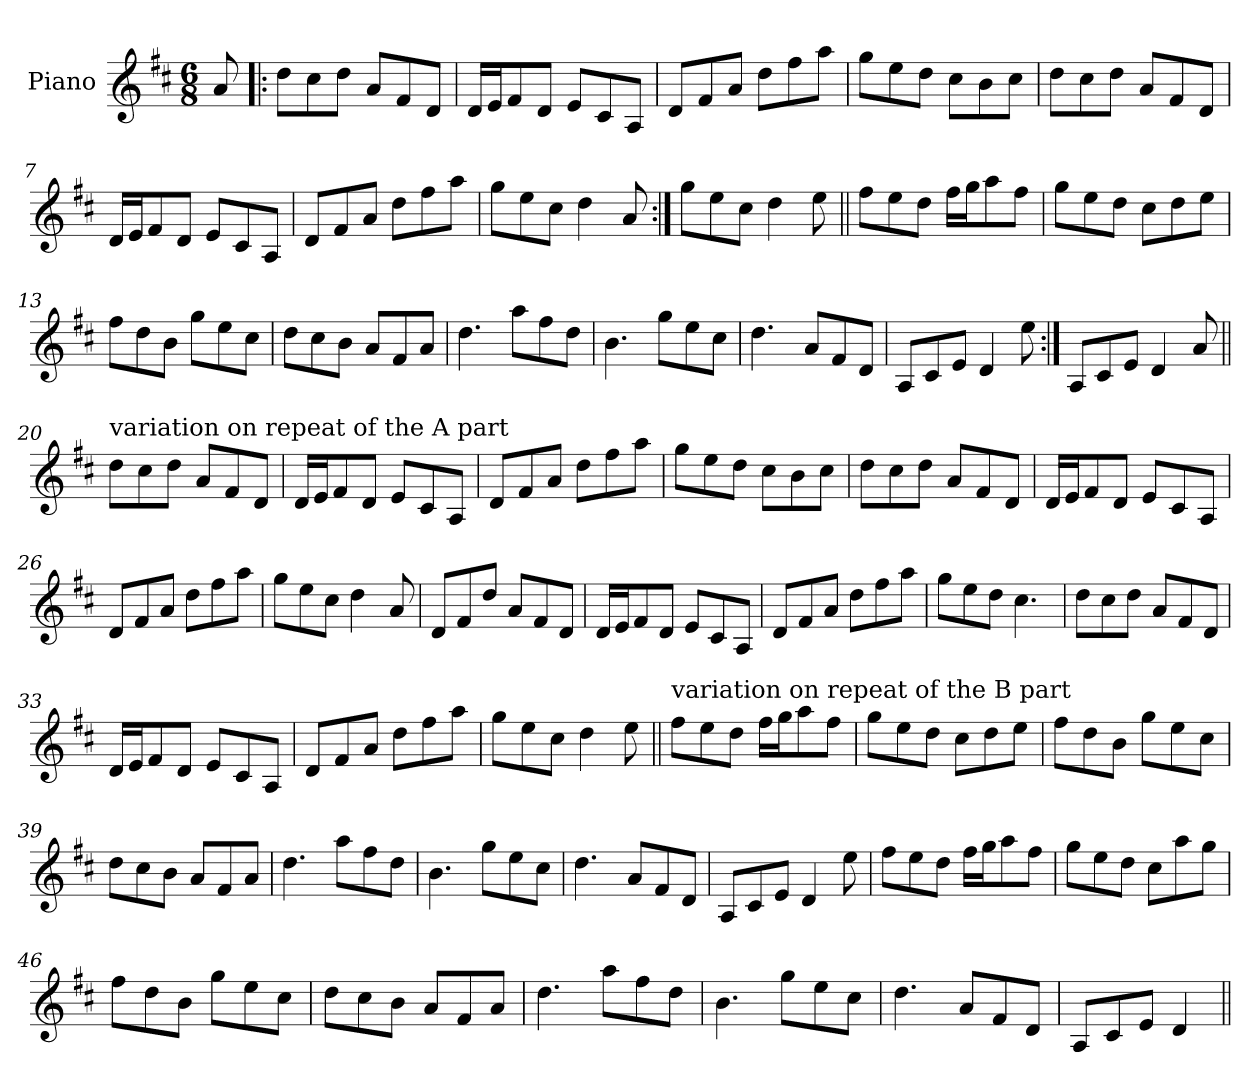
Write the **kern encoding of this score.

**kern
*part1
*staff1
*I"Piano
*I'Pno
*clefG2
*k[f#c#]
*D:
*M6/8
=1
8a/
=2!|:
8dd\L
8cc#\
8dd\J
8a/L
8f#/
8d/J
=3
16d/LL
16e/J
8f#/
8d/J
8e/L
8c#/
8A/J
=4
8d/L
8f#/
8a/J
8dd\L
8ff#\
8aa\J
=5
8gg\L
8ee\
8dd\J
8cc#\L
8b\
8cc#\J
!!LO:LB:g=z
=6
8dd\L
8cc#\
8dd\J
8a/L
8f#/
8d/J
=7
16d/LL
16e/J
8f#/
8d/J
8e/L
8c#/
8A/J
=8
8d/L
8f#/
8a/J
8dd\L
8ff#\
8aa\J
=9
8gg\L
8ee\
8cc#\J
4dd\
8a/
=10:|!
8gg\L
8ee\
8cc#\J
4dd\
8ee\
!!LO:LB:g=z
=11||
8ff#\L
8ee\
8dd\J
16ff#\LL
16gg\J
8aa\
8ff#\J
=12
8gg\L
8ee\
8dd\J
8cc#\L
8dd\
8ee\J
=13
8ff#\L
8dd\
8b\J
8gg\L
8ee\
8cc#\J
=14
8dd\L
8cc#\
8b\J
8a/L
8f#/
8a/J
=15
4.dd\
8aa\L
8ff#\
8dd\J
!!LO:LB:g=z
=16
4.b\
8gg\L
8ee\
8cc#\J
=17
4.dd\
8a/L
8f#/
8d/J
=18
8A/L
8c#/
8e/J
4d/
8ee\
=19:|!
8A/L
8c#/
8e/J
4d/
8a/
=20||
!LO:TX:a:t=variation on repeat of the A part
8dd\L
8cc#\
8dd\J
8a/L
8f#/
8d/J
!!LO:LB:g=z
=21
16d/LL
16e/J
8f#/
8d/J
8e/L
8c#/
8A/J
=22
8d/L
8f#/
8a/J
8dd\L
8ff#\
8aa\J
=23
8gg\L
8ee\
8dd\J
8cc#\L
8b\
8cc#\J
=24
8dd\L
8cc#\
8dd\J
8a/L
8f#/
8d/J
=25
16d/LL
16e/J
8f#/
8d/J
8e/L
8c#/
8A/J
!!LO:LB:g=z
=26
8d/L
8f#/
8a/J
8dd\L
8ff#\
8aa\J
=27
8gg\L
8ee\
8cc#\J
4dd\
8a/
=28
8d/L
8f#/
8dd/J
8a/L
8f#/
8d/J
=29
16d/LL
16e/J
8f#/
8d/J
8e/L
8c#/
8A/J
=30
8d/L
8f#/
8a/J
8dd\L
8ff#\
8aa\J
!!LO:LB:g=z
=31
8gg\L
8ee\
8dd\J
4.cc#\
=32
8dd\L
8cc#\
8dd\J
8a/L
8f#/
8d/J
=33
16d/LL
16e/J
8f#/
8d/J
8e/L
8c#/
8A/J
=34
8d/L
8f#/
8a/J
8dd\L
8ff#\
8aa\J
=35
8gg\L
8ee\
8cc#\J
4dd\
8ee\
!!LO:LB:g=z
=36||
!LO:TX:a:t=variation on repeat of the B part
8ff#\L
8ee\
8dd\J
16ff#\LL
16gg\J
8aa\
8ff#\J
=37
8gg\L
8ee\
8dd\J
8cc#\L
8dd\
8ee\J
=38
8ff#\L
8dd\
8b\J
8gg\L
8ee\
8cc#\J
=39
8dd\L
8cc#\
8b\J
8a/L
8f#/
8a/J
=40
4.dd\
8aa\L
8ff#\
8dd\J
!!LO:LB:g=z
=41
4.b\
8gg\L
8ee\
8cc#\J
=42
4.dd\
8a/L
8f#/
8d/J
=43
8A/L
8c#/
8e/J
4d/
8ee\
=44
8ff#\L
8ee\
8dd\J
16ff#\LL
16gg\J
8aa\
8ff#\J
=45
8gg\L
8ee\
8dd\J
8cc#\L
8aa\
8gg\J
!!LO:LB:g=z
=46
8ff#\L
8dd\
8b\J
8gg\L
8ee\
8cc#\J
=47
8dd\L
8cc#\
8b\J
8a/L
8f#/
8a/J
=48
4.dd\
8aa\L
8ff#\
8dd\J
=49
4.b\
8gg\L
8ee\
8cc#\J
=50
4.dd\
8a/L
8f#/
8d/J
=51
8A/L
8c#/
8e/J
4d/
=||
*-
